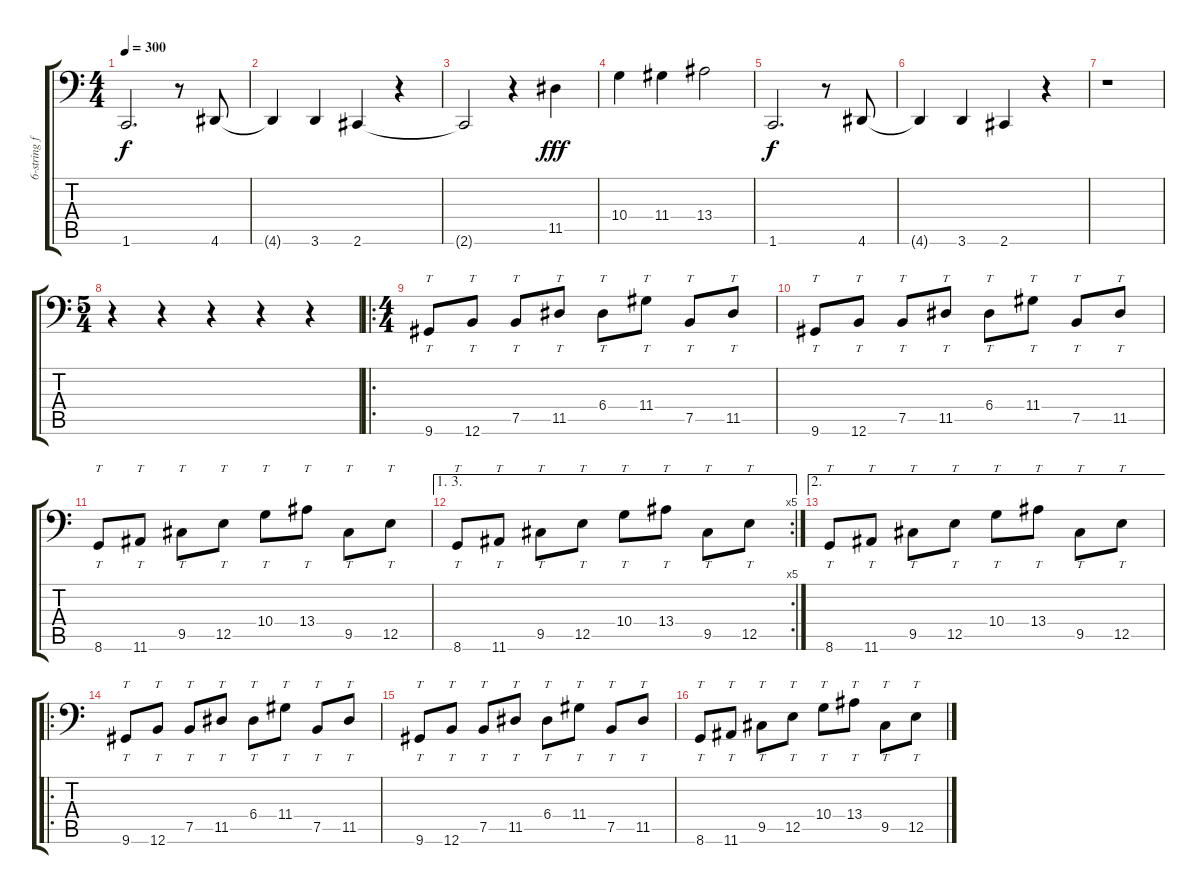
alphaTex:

\track ("6-string fretless bass (Jaron Evil)" "6-string f") {instrument fretlessbass}
\staff {score tabs}
\tuning (C3 G2 D2 A1 E1 B0) {hide}
\ts (4 4)
\tempo 300
\clef f4
\ks c
1.6.2{d dy f} r.8 4.6.8 |
4.6{t}.4 3.6.4 2.6.4 r.4 |
2.6{t}.2 r.4 11.5.4{dy fff} |
10.4.4 11.4.4 13.4.2 |
1.6.2{d dy f} r.8 4.6.8 |
4.6{t}.4 3.6.4 2.6.4 r.4 |
r.1 |
\ts (5 4)
r.4 r.4 r.4 r.4 r.4 |
\ro
\ts (4 4)
9.6.8{tt} 12.6.8{tt} 7.5.8{tt} 11.5.8{tt} 6.4.8{tt} 11.4.8{tt} 7.5.8{tt} 11.5.8{tt} |
9.6.8{tt} 12.6.8{tt} 7.5.8{tt} 11.5.8{tt} 6.4.8{tt} 11.4.8{tt} 7.5.8{tt} 11.5.8{tt} |
8.6.8{tt} 11.6.8{tt} 9.5.8{tt} 12.5.8{tt} 10.4.8{tt} 13.4.8{tt} 9.5.8{tt} 12.5.8{tt} |
\ae (1 3)
\rc 5
8.6.8{tt} 11.6.8{tt} 9.5.8{tt} 12.5.8{tt} 10.4.8{tt} 13.4.8{tt} 9.5.8{tt} 12.5.8{tt} |
\ae 2
8.6.8{tt} 11.6.8{tt} 9.5.8{tt} 12.5.8{tt} 10.4.8{tt} 13.4.8{tt} 9.5.8{tt} 12.5.8{tt} |
\ro
9.6.8{tt} 12.6.8{tt} 7.5.8{tt} 11.5.8{tt} 6.4.8{tt} 11.4.8{tt} 7.5.8{tt} 11.5.8{tt} |
9.6.8{tt} 12.6.8{tt} 7.5.8{tt} 11.5.8{tt} 6.4.8{tt} 11.4.8{tt} 7.5.8{tt} 11.5.8{tt} |
8.6.8{tt} 11.6.8{tt} 9.5.8{tt} 12.5.8{tt} 10.4.8{tt} 13.4.8{tt} 9.5.8{tt} 12.5.8{tt}
